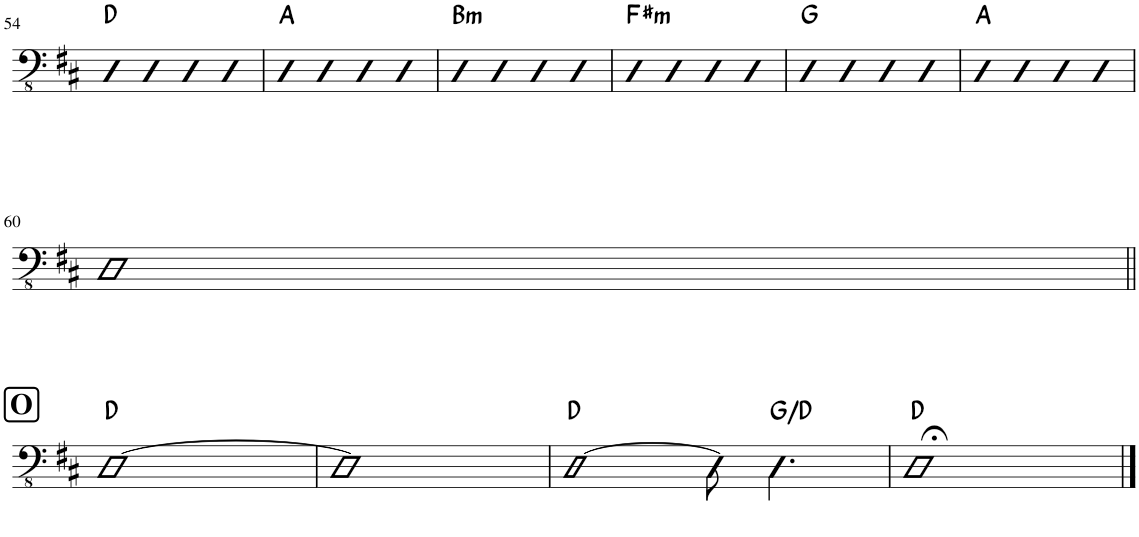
**kern	**harte
*part1	*part1
*staff1	*
*I"Acoustic Bass	*
*I'Bass	*
!!LO:PB:g=z
*clefFv4	*
*k[f#c#]	*
*M4/4	*
=54	=54
4DD	D:maj
4DD	.
4DD	.
4DD	.
=55	=55
4DD	A:maj
4DD	.
4DD	.
4DD	.
=56	=56
!	!LO:H:kt=m
4DD	B:min
4DD	.
4DD	.
4DD	.
=57	=57
!	!LO:H:kt=m
4DD	F#:min
4DD	.
4DD	.
4DD	.
=58	=58
4DD	G:maj
4DD	.
4DD	.
4DD	.
=59	=59
4DD	A:maj
4DD	.
4DD	.
4DD	.
!!LO:LB:g=z
=60	=60
1DD	.
!!LO:LB:g=z
!!LO:REH:place=s1:a:B:cj:fs=14:t=O
=61||	=61||
[1DD	D:maj
=62	=62
1DD]	.
=63	=63
[2DD	D:maj
8DD\]	.
4.DD\	G:maj/5
=64	=64
1DD;<	D:maj
==	==
*-	*-
